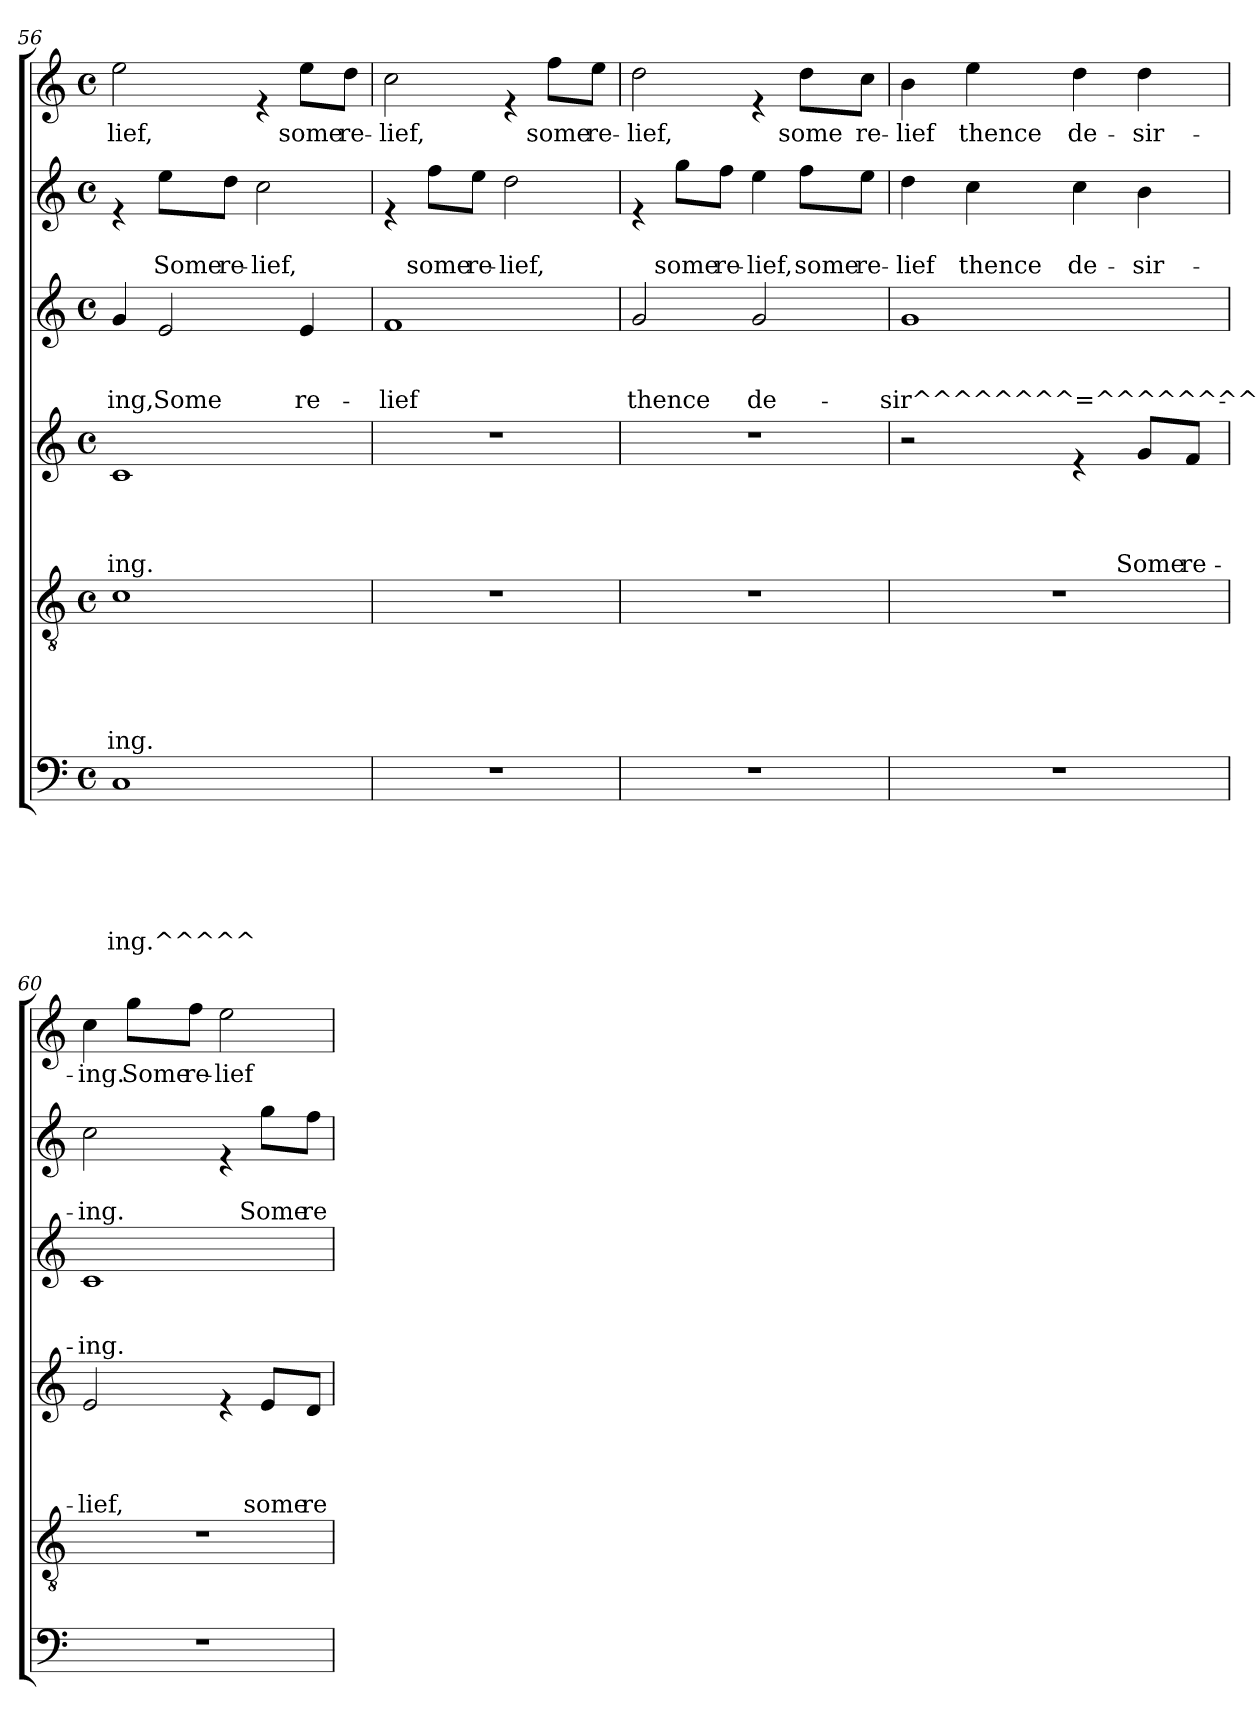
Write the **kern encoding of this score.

**kern	**text	**text	**text	**text	**text	**text	**kern	**text	**text	**text	**text	**text	**kern	**text	**text	**text	**text	**kern	**text	**text	**text	**kern	**text	**text	**kern	**text
*part6	*part6	*part6	*part6	*part6	*part6	*part6	*part5	*part5	*part5	*part5	*part5	*part5	*part4	*part4	*part4	*part4	*part4	*part3	*part3	*part3	*part3	*part2	*part2	*part2	*part1	*part1
*staff6	*staff6	*staff6	*staff6	*staff6	*staff6	*staff6	*staff5	*staff5	*staff5	*staff5	*staff5	*staff5	*staff4	*staff4	*staff4	*staff4	*staff4	*staff3	*staff3	*staff3	*staff3	*staff2	*staff2	*staff2	*staff1	*staff1
*clefF4	*	*	*	*	*	*	*clefGv2	*	*	*	*	*	*clefG2	*	*	*	*	*clefG2	*	*	*	*clefG2	*	*	*clefG2	*
*k[]	*	*	*	*	*	*	*k[]	*	*	*	*	*	*k[]	*	*	*	*	*k[]	*	*	*	*k[]	*	*	*k[]	*
*C:	*	*	*	*	*	*	*C:	*	*	*	*	*	*C:	*	*	*	*	*C:	*	*	*	*C:	*	*	*C:	*
*M4/4	*	*	*	*	*	*	*M4/4	*	*	*	*	*	*M4/4	*	*	*	*	*M4/4	*	*	*	*M4/4	*	*	*M4/4	*
*met(c)	*	*	*	*	*	*	*met(c)	*	*	*	*	*	*met(c)	*	*	*	*	*met(c)	*	*	*	*met(c)	*	*	*met(c)	*
=56	=56	=56	=56	=56	=56	=56	=56	=56	=56	=56	=56	=56	=56	=56	=56	=56	=56	=56	=56	=56	=56	=56	=56	=56	=56	=56
!	!	!	!	!	!	!LO:LY:b	!	!	!	!	!	!LO:LY:b	!	!	!	!	!LO:LY:b	!	!	!	!LO:LY:b	!	!	!	!	!LO:LY:b
1C	.	.	.	.	.	-ing.^^^^^	1c	.	.	.	.	-ing.	1c	.	.	.	-ing.	4g/	.	.	-ing,	4re	.	.	2ee\	-lief,
!	!	!	!	!	!	!	!	!	!	!	!	!	!	!	!	!	!	!	!	!	!LO:LY:b	!	!	!LO:LY:b	!	!
.	.	.	.	.	.	.	.	.	.	.	.	.	.	.	.	.	.	2e/	.	.	Some	8ee\L	.	Some	.	.
!	!	!	!	!	!	!	!	!	!	!	!	!	!	!	!	!	!	!	!	!	!	!	!	!LO:LY:b	!	!
.	.	.	.	.	.	.	.	.	.	.	.	.	.	.	.	.	.	.	.	.	.	8dd\J	.	re-	.	.
!	!	!	!	!	!	!	!	!	!	!	!	!	!	!	!	!	!	!	!	!	!	!	!	!LO:LY:b	!	!
.	.	.	.	.	.	.	.	.	.	.	.	.	.	.	.	.	.	.	.	.	.	2cc\	.	-lief,	4re	.
!	!	!	!	!	!	!	!	!	!	!	!	!	!	!	!	!	!	!	!	!	!LO:LY:b	!	!	!	!	!LO:LY:b
.	.	.	.	.	.	.	.	.	.	.	.	.	.	.	.	.	.	4e/	.	.	re-	.	.	.	8ee\L	some
!	!	!	!	!	!	!	!	!	!	!	!	!	!	!	!	!	!	!	!	!	!	!	!	!	!	!LO:LY:b
.	.	.	.	.	.	.	.	.	.	.	.	.	.	.	.	.	.	.	.	.	.	.	.	.	8dd\J	re-
=57	=57	=57	=57	=57	=57	=57	=57	=57	=57	=57	=57	=57	=57	=57	=57	=57	=57	=57	=57	=57	=57	=57	=57	=57	=57	=57
!	!	!	!	!	!	!	!	!	!	!	!	!	!	!	!	!	!	!	!	!	!LO:LY:b	!	!	!	!	!LO:LY:b
1r	.	.	.	.	.	.	1r	.	.	.	.	.	1r	.	.	.	.	1f	.	.	-lief	4re	.	.	2cc\	-lief,
!	!	!	!	!	!	!	!	!	!	!	!	!	!	!	!	!	!	!	!	!	!	!	!	!LO:LY:b	!	!
.	.	.	.	.	.	.	.	.	.	.	.	.	.	.	.	.	.	.	.	.	.	8ff\L	.	some	.	.
!	!	!	!	!	!	!	!	!	!	!	!	!	!	!	!	!	!	!	!	!	!	!	!	!LO:LY:b	!	!
.	.	.	.	.	.	.	.	.	.	.	.	.	.	.	.	.	.	.	.	.	.	8ee\J	.	re-	.	.
!	!	!	!	!	!	!	!	!	!	!	!	!	!	!	!	!	!	!	!	!	!	!	!	!LO:LY:b	!	!
.	.	.	.	.	.	.	.	.	.	.	.	.	.	.	.	.	.	.	.	.	.	2dd\	.	-lief,	4re	.
!	!	!	!	!	!	!	!	!	!	!	!	!	!	!	!	!	!	!	!	!	!	!	!	!	!	!LO:LY:b
.	.	.	.	.	.	.	.	.	.	.	.	.	.	.	.	.	.	.	.	.	.	.	.	.	8ff\L	some
!	!	!	!	!	!	!	!	!	!	!	!	!	!	!	!	!	!	!	!	!	!	!	!	!	!	!LO:LY:b
.	.	.	.	.	.	.	.	.	.	.	.	.	.	.	.	.	.	.	.	.	.	.	.	.	8ee\J	re-
=58	=58	=58	=58	=58	=58	=58	=58	=58	=58	=58	=58	=58	=58	=58	=58	=58	=58	=58	=58	=58	=58	=58	=58	=58	=58	=58
!	!	!	!	!	!	!	!	!	!	!	!	!	!	!	!	!	!	!	!	!	!LO:LY:b	!	!	!	!	!LO:LY:b
1r	.	.	.	.	.	.	1r	.	.	.	.	.	1r	.	.	.	.	2g/	.	.	thence	4re	.	.	2dd\	-lief,
!	!	!	!	!	!	!	!	!	!	!	!	!	!	!	!	!	!	!	!	!	!	!	!	!LO:LY:b	!	!
.	.	.	.	.	.	.	.	.	.	.	.	.	.	.	.	.	.	.	.	.	.	8gg\L	.	some	.	.
!	!	!	!	!	!	!	!	!	!	!	!	!	!	!	!	!	!	!	!	!	!	!	!	!LO:LY:b	!	!
.	.	.	.	.	.	.	.	.	.	.	.	.	.	.	.	.	.	.	.	.	.	8ff\J	.	re-	.	.
!	!	!	!	!	!	!	!	!	!	!	!	!	!	!	!	!	!	!	!	!	!LO:LY:b	!	!	!LO:LY:b	!	!
.	.	.	.	.	.	.	.	.	.	.	.	.	.	.	.	.	.	2g/	.	.	de-	4ee\	.	-lief,	4re	.
!	!	!	!	!	!	!	!	!	!	!	!	!	!	!	!	!	!	!	!	!	!	!	!	!LO:LY:b	!	!LO:LY:b
.	.	.	.	.	.	.	.	.	.	.	.	.	.	.	.	.	.	.	.	.	.	8ff\L	.	some	8dd\L	some
!	!	!	!	!	!	!	!	!	!	!	!	!	!	!	!	!	!	!	!	!	!	!	!	!LO:LY:b	!	!LO:LY:b
.	.	.	.	.	.	.	.	.	.	.	.	.	.	.	.	.	.	.	.	.	.	8ee\J	.	re-	8cc\J	re-
!!LO:LB:g=z
=59	=59	=59	=59	=59	=59	=59	=59	=59	=59	=59	=59	=59	=59	=59	=59	=59	=59	=59	=59	=59	=59	=59	=59	=59	=59	=59
!	!	!	!	!	!	!	!	!	!	!	!	!	!	!	!	!	!	!	!	!	!LO:LY:b	!	!	!LO:LY:b	!	!LO:LY:b
1r	.	.	.	.	.	.	1r	.	.	.	.	.	2r	.	.	.	.	1g	.	.	-sir^^^^^^^^=^^^^^^^^=^^^^^^^^-	4dd\	.	-lief	4b\	-lief
!	!	!	!	!	!	!	!	!	!	!	!	!	!	!	!	!	!	!	!	!	!	!	!	!LO:LY:b	!	!LO:LY:b
.	.	.	.	.	.	.	.	.	.	.	.	.	.	.	.	.	.	.	.	.	.	4cc\	.	thence	4ee\	thence
!	!	!	!	!	!	!	!	!	!	!	!	!	!	!	!	!	!	!	!	!	!	!	!	!LO:LY:b	!	!LO:LY:b
.	.	.	.	.	.	.	.	.	.	.	.	.	4re	.	.	.	.	.	.	.	.	4cc\	.	de-	4dd\	de-
!	!	!	!	!	!	!	!	!	!	!	!	!	!	!	!	!	!LO:LY:b	!	!	!	!	!	!	!LO:LY:b	!	!LO:LY:b
.	.	.	.	.	.	.	.	.	.	.	.	.	8g/L	.	.	.	Some	.	.	.	.	4b\	.	-sir-	4dd\	-sir-
!	!	!	!	!	!	!	!	!	!	!	!	!	!	!	!	!	!LO:LY:b	!	!	!	!	!	!	!	!	!
.	.	.	.	.	.	.	.	.	.	.	.	.	8f/J	.	.	.	re-	.	.	.	.	.	.	.	.	.
!!LO:PB:g=z
=60	=60	=60	=60	=60	=60	=60	=60	=60	=60	=60	=60	=60	=60	=60	=60	=60	=60	=60	=60	=60	=60	=60	=60	=60	=60	=60
!	!	!	!	!	!	!	!	!	!	!	!	!	!	!	!	!	!LO:LY:b	!	!	!	!LO:LY:b	!	!	!LO:LY:b	!	!LO:LY:b
1r	.	.	.	.	.	.	1r	.	.	.	.	.	2e/	.	.	.	-lief,	1c	.	.	-ing.	2cc\	.	-ing.	4cc\	-ing.
!	!	!	!	!	!	!	!	!	!	!	!	!	!	!	!	!	!	!	!	!	!	!	!	!	!	!LO:LY:b
.	.	.	.	.	.	.	.	.	.	.	.	.	.	.	.	.	.	.	.	.	.	.	.	.	8gg\L	Some
!	!	!	!	!	!	!	!	!	!	!	!	!	!	!	!	!	!	!	!	!	!	!	!	!	!	!LO:LY:b
.	.	.	.	.	.	.	.	.	.	.	.	.	.	.	.	.	.	.	.	.	.	.	.	.	8ff\J	re-
!	!	!	!	!	!	!	!	!	!	!	!	!	!	!	!	!	!	!	!	!	!	!	!	!	!	!LO:LY:b
.	.	.	.	.	.	.	.	.	.	.	.	.	4re	.	.	.	.	.	.	.	.	4re	.	.	2ee\	-lief
!	!	!	!	!	!	!	!	!	!	!	!	!	!	!	!	!	!LO:LY:b	!	!	!	!	!	!	!LO:LY:b	!	!
.	.	.	.	.	.	.	.	.	.	.	.	.	8e/L	.	.	.	some	.	.	.	.	8gg\L	.	Some	.	.
!	!	!	!	!	!	!	!	!	!	!	!	!	!	!	!	!	!LO:LY:b	!	!	!	!	!	!	!LO:LY:b	!	!
.	.	.	.	.	.	.	.	.	.	.	.	.	8d/J	.	.	.	re-	.	.	.	.	8ff\J	.	re-	.	.
=	=	=	=	=	=	=	=	=	=	=	=	=	=	=	=	=	=	=	=	=	=	=	=	=	=	=
*-	*-	*-	*-	*-	*-	*-	*-	*-	*-	*-	*-	*-	*-	*-	*-	*-	*-	*-	*-	*-	*-	*-	*-	*-	*-	*-
